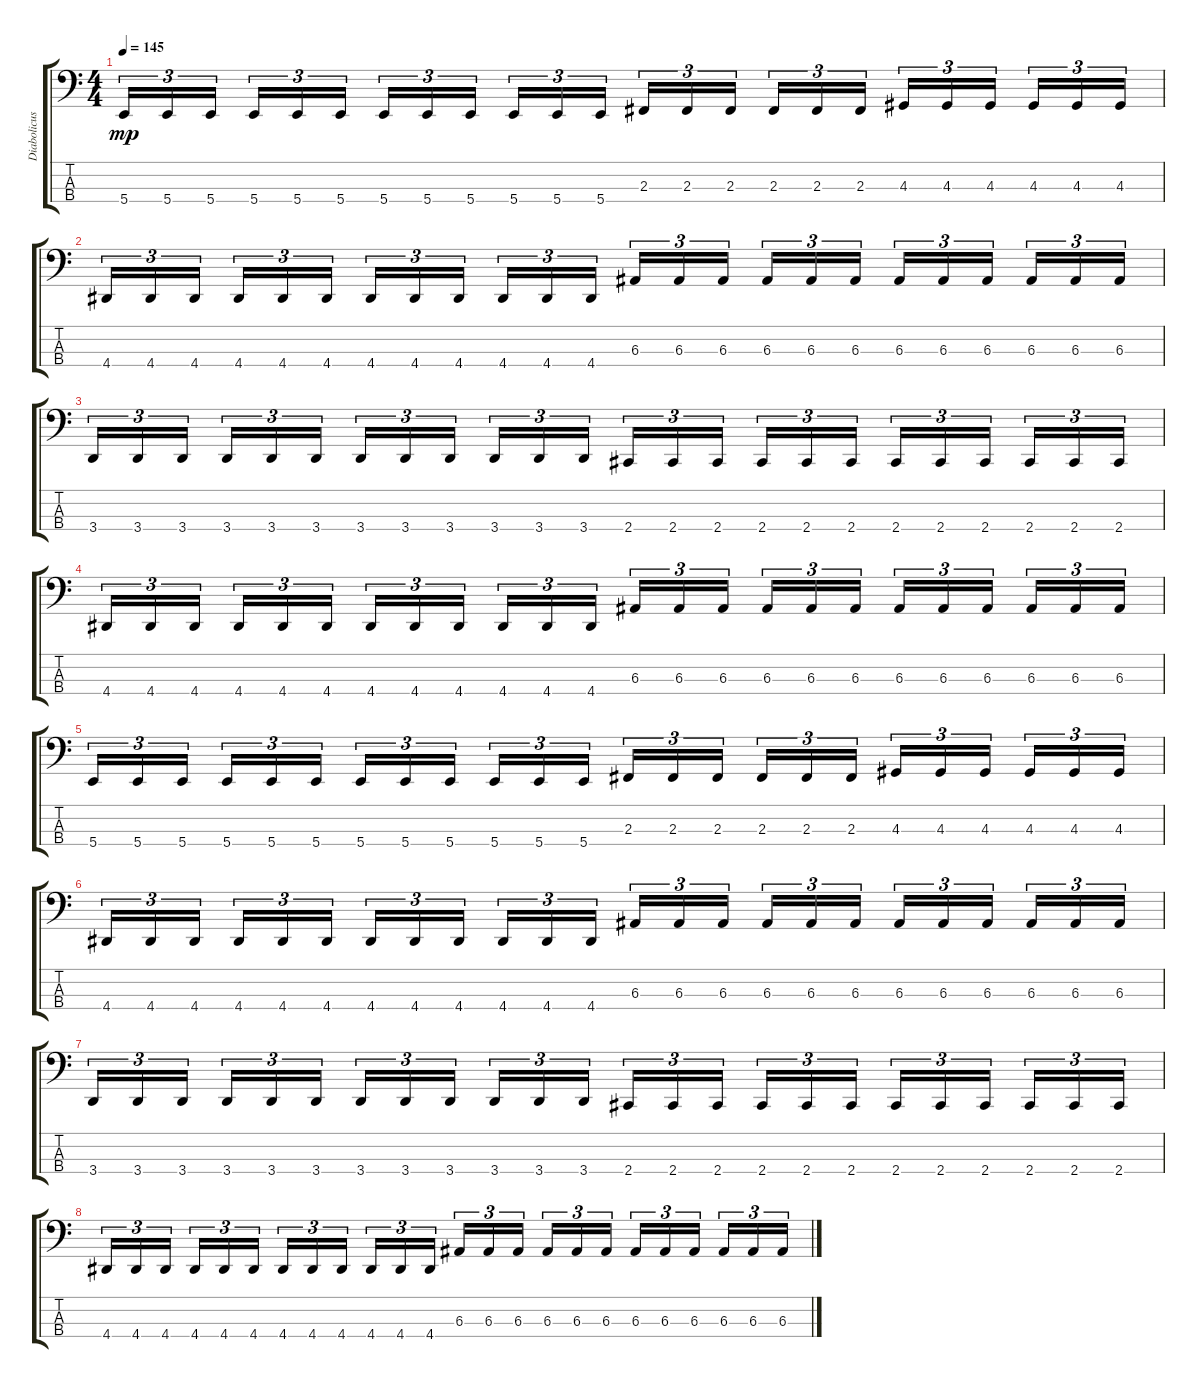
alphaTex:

\track ("Diabolicus Assailant" "Diabolicus") {instrument electricbassfinger}
\staff {score tabs}
\tuning (D2 A1 E1 B0) {hide}
\ts (4 4)
\tempo 145
\clef f4
\ks c
5.4.16{tu (3 2) dy mp} 5.4.16{tu (3 2)} 5.4.16{tu (3 2) beam splitsecondary} 5.4.16{tu (3 2)} 5.4.16{tu (3 2)} 5.4.16{tu (3 2)} 5.4.16{tu (3 2)} 5.4.16{tu (3 2)} 5.4.16{tu (3 2) beam splitsecondary} 5.4.16{tu (3 2)} 5.4.16{tu (3 2)} 5.4.16{tu (3 2)} 2.3.16{tu (3 2)} 2.3.16{tu (3 2)} 2.3.16{tu (3 2) beam splitsecondary} 2.3.16{tu (3 2)} 2.3.16{tu (3 2)} 2.3.16{tu (3 2)} 4.3.16{tu (3 2)} 4.3.16{tu (3 2)} 4.3.16{tu (3 2) beam splitsecondary} 4.3.16{tu (3 2)} 4.3.16{tu (3 2)} 4.3.16{tu (3 2)} |
4.4.16{tu (3 2)} 4.4.16{tu (3 2)} 4.4.16{tu (3 2) beam splitsecondary} 4.4.16{tu (3 2)} 4.4.16{tu (3 2)} 4.4.16{tu (3 2)} 4.4.16{tu (3 2)} 4.4.16{tu (3 2)} 4.4.16{tu (3 2) beam splitsecondary} 4.4.16{tu (3 2)} 4.4.16{tu (3 2)} 4.4.16{tu (3 2)} 6.3.16{tu (3 2)} 6.3.16{tu (3 2)} 6.3.16{tu (3 2) beam splitsecondary} 6.3.16{tu (3 2)} 6.3.16{tu (3 2)} 6.3.16{tu (3 2)} 6.3.16{tu (3 2)} 6.3.16{tu (3 2)} 6.3.16{tu (3 2) beam splitsecondary} 6.3.16{tu (3 2)} 6.3.16{tu (3 2)} 6.3.16{tu (3 2)} |
3.4.16{tu (3 2)} 3.4.16{tu (3 2)} 3.4.16{tu (3 2) beam splitsecondary} 3.4.16{tu (3 2)} 3.4.16{tu (3 2)} 3.4.16{tu (3 2)} 3.4.16{tu (3 2)} 3.4.16{tu (3 2)} 3.4.16{tu (3 2) beam splitsecondary} 3.4.16{tu (3 2)} 3.4.16{tu (3 2)} 3.4.16{tu (3 2)} 2.4.16{tu (3 2)} 2.4.16{tu (3 2)} 2.4.16{tu (3 2) beam splitsecondary} 2.4.16{tu (3 2)} 2.4.16{tu (3 2)} 2.4.16{tu (3 2)} 2.4.16{tu (3 2)} 2.4.16{tu (3 2)} 2.4.16{tu (3 2) beam splitsecondary} 2.4.16{tu (3 2)} 2.4.16{tu (3 2)} 2.4.16{tu (3 2)} |
4.4.16{tu (3 2)} 4.4.16{tu (3 2)} 4.4.16{tu (3 2) beam splitsecondary} 4.4.16{tu (3 2)} 4.4.16{tu (3 2)} 4.4.16{tu (3 2)} 4.4.16{tu (3 2)} 4.4.16{tu (3 2)} 4.4.16{tu (3 2) beam splitsecondary} 4.4.16{tu (3 2)} 4.4.16{tu (3 2)} 4.4.16{tu (3 2)} 6.3.16{tu (3 2)} 6.3.16{tu (3 2)} 6.3.16{tu (3 2) beam splitsecondary} 6.3.16{tu (3 2)} 6.3.16{tu (3 2)} 6.3.16{tu (3 2)} 6.3.16{tu (3 2)} 6.3.16{tu (3 2)} 6.3.16{tu (3 2) beam splitsecondary} 6.3.16{tu (3 2)} 6.3.16{tu (3 2)} 6.3.16{tu (3 2)} |
5.4.16{tu (3 2)} 5.4.16{tu (3 2)} 5.4.16{tu (3 2) beam splitsecondary} 5.4.16{tu (3 2)} 5.4.16{tu (3 2)} 5.4.16{tu (3 2)} 5.4.16{tu (3 2)} 5.4.16{tu (3 2)} 5.4.16{tu (3 2) beam splitsecondary} 5.4.16{tu (3 2)} 5.4.16{tu (3 2)} 5.4.16{tu (3 2)} 2.3.16{tu (3 2)} 2.3.16{tu (3 2)} 2.3.16{tu (3 2) beam splitsecondary} 2.3.16{tu (3 2)} 2.3.16{tu (3 2)} 2.3.16{tu (3 2)} 4.3.16{tu (3 2)} 4.3.16{tu (3 2)} 4.3.16{tu (3 2) beam splitsecondary} 4.3.16{tu (3 2)} 4.3.16{tu (3 2)} 4.3.16{tu (3 2)} |
4.4.16{tu (3 2)} 4.4.16{tu (3 2)} 4.4.16{tu (3 2) beam splitsecondary} 4.4.16{tu (3 2)} 4.4.16{tu (3 2)} 4.4.16{tu (3 2)} 4.4.16{tu (3 2)} 4.4.16{tu (3 2)} 4.4.16{tu (3 2) beam splitsecondary} 4.4.16{tu (3 2)} 4.4.16{tu (3 2)} 4.4.16{tu (3 2)} 6.3.16{tu (3 2)} 6.3.16{tu (3 2)} 6.3.16{tu (3 2) beam splitsecondary} 6.3.16{tu (3 2)} 6.3.16{tu (3 2)} 6.3.16{tu (3 2)} 6.3.16{tu (3 2)} 6.3.16{tu (3 2)} 6.3.16{tu (3 2) beam splitsecondary} 6.3.16{tu (3 2)} 6.3.16{tu (3 2)} 6.3.16{tu (3 2)} |
3.4.16{tu (3 2)} 3.4.16{tu (3 2)} 3.4.16{tu (3 2) beam splitsecondary} 3.4.16{tu (3 2)} 3.4.16{tu (3 2)} 3.4.16{tu (3 2)} 3.4.16{tu (3 2)} 3.4.16{tu (3 2)} 3.4.16{tu (3 2) beam splitsecondary} 3.4.16{tu (3 2)} 3.4.16{tu (3 2)} 3.4.16{tu (3 2)} 2.4.16{tu (3 2)} 2.4.16{tu (3 2)} 2.4.16{tu (3 2) beam splitsecondary} 2.4.16{tu (3 2)} 2.4.16{tu (3 2)} 2.4.16{tu (3 2)} 2.4.16{tu (3 2)} 2.4.16{tu (3 2)} 2.4.16{tu (3 2) beam splitsecondary} 2.4.16{tu (3 2)} 2.4.16{tu (3 2)} 2.4.16{tu (3 2)} |
4.4.16{tu (3 2)} 4.4.16{tu (3 2)} 4.4.16{tu (3 2) beam splitsecondary} 4.4.16{tu (3 2)} 4.4.16{tu (3 2)} 4.4.16{tu (3 2)} 4.4.16{tu (3 2)} 4.4.16{tu (3 2)} 4.4.16{tu (3 2) beam splitsecondary} 4.4.16{tu (3 2)} 4.4.16{tu (3 2)} 4.4.16{tu (3 2)} 6.3.16{tu (3 2)} 6.3.16{tu (3 2)} 6.3.16{tu (3 2) beam splitsecondary} 6.3.16{tu (3 2)} 6.3.16{tu (3 2)} 6.3.16{tu (3 2)} 6.3.16{tu (3 2)} 6.3.16{tu (3 2)} 6.3.16{tu (3 2) beam splitsecondary} 6.3.16{tu (3 2)} 6.3.16{tu (3 2)} 6.3.16{tu (3 2)}
